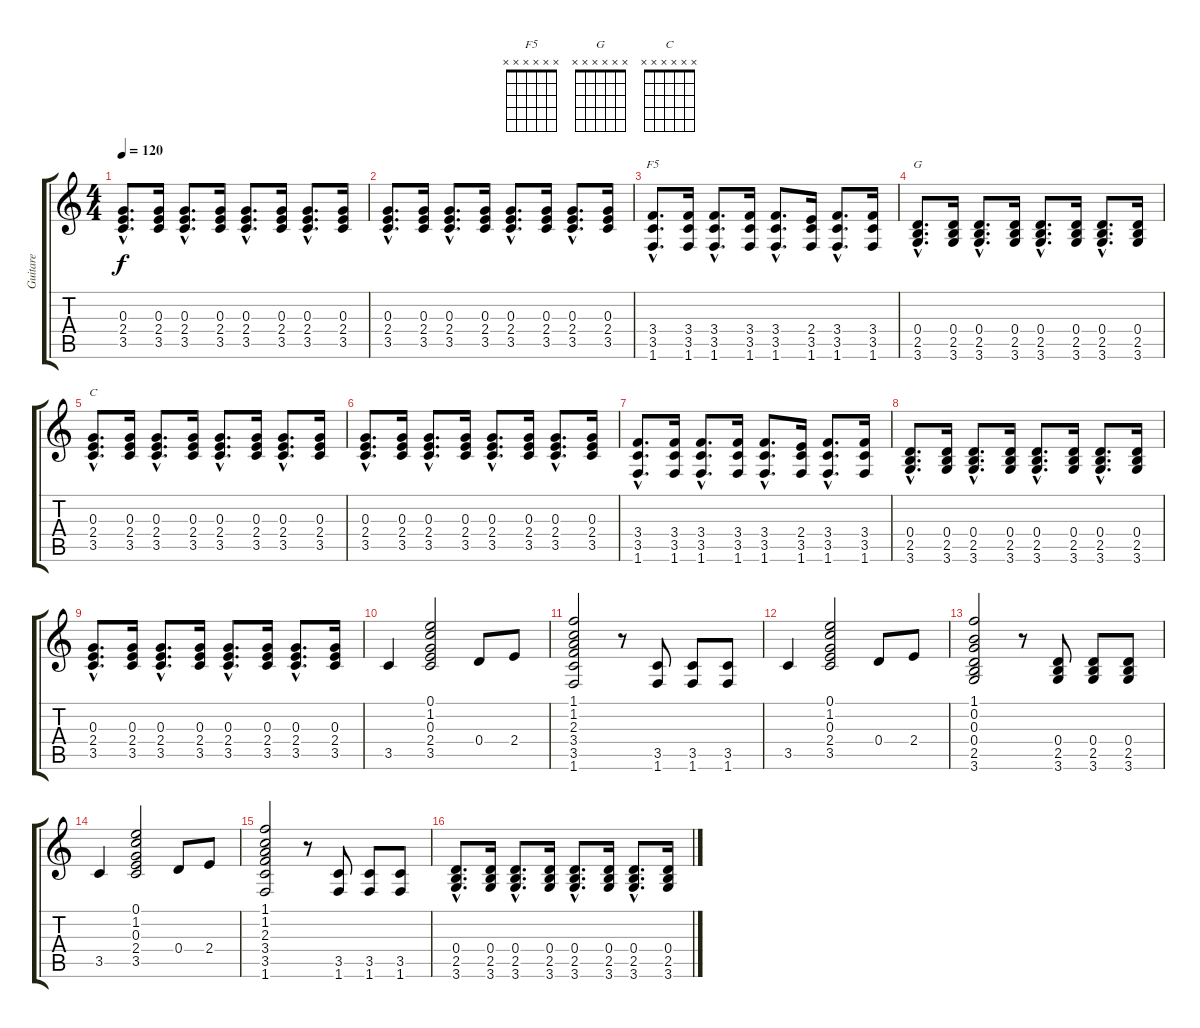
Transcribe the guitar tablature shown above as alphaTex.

\track ("Guitare" "Guitare") {instrument electricguitarclean}
\staff {score tabs}
\tuning (E4 B3 G3 D3 A2 E2) {hide}
\chord ("F5" x x x x x x) {firstfret 0}
\chord ("G" x x x x x x) {firstfret 0}
\chord ("C" x x x x x x) {firstfret 0}
\ts (4 4)
\tempo 120
\clef g2
\ks c
(0.3{hac} 2.4{hac} 3.5{hac}).8{d dy f} (0.3 2.4 3.5).16 (0.3{hac} 2.4{hac} 3.5{hac}).8{d} (0.3 2.4 3.5).16 (0.3{hac} 2.4{hac} 3.5{hac}).8{d} (0.3 2.4 3.5).16 (0.3{hac} 2.4{hac} 3.5{hac}).8{d} (0.3 2.4 3.5).16 |
(0.3{hac} 2.4{hac} 3.5{hac}).8{d} (0.3 2.4 3.5).16 (0.3{hac} 2.4{hac} 3.5{hac}).8{d} (0.3 2.4 3.5).16 (0.3{hac} 2.4{hac} 3.5{hac}).8{d} (0.3 2.4 3.5).16 (0.3{hac} 2.4{hac} 3.5{hac}).8{d} (0.3 2.4 3.5).16 |
(3.4{hac} 3.5{hac} 1.6{hac}).8{d ch "F5"} (3.4 3.5 1.6).16 (3.4{hac} 3.5{hac} 1.6{hac}).8{d} (3.4 3.5 1.6).16 (3.4{hac} 3.5{hac} 1.6{hac}).8{d} (2.4 3.5 1.6).16 (3.4{hac} 3.5{hac} 1.6{hac}).8{d} (3.4 3.5 1.6).16 |
(0.4{hac} 2.5{hac} 3.6{hac}).8{d ch "G"} (0.4 2.5 3.6).16 (0.4{hac} 2.5{hac} 3.6{hac}).8{d} (0.4 2.5 3.6).16 (0.4{hac} 2.5{hac} 3.6{hac}).8{d} (0.4 2.5 3.6).16 (0.4{hac} 2.5{hac} 3.6{hac}).8{d} (0.4 2.5 3.6).16 |
(0.3{hac} 2.4{hac} 3.5{hac}).8{d ch "C"} (0.3 2.4 3.5).16 (0.3{hac} 2.4{hac} 3.5{hac}).8{d} (0.3 2.4 3.5).16 (0.3{hac} 2.4{hac} 3.5{hac}).8{d} (0.3 2.4 3.5).16 (0.3{hac} 2.4{hac} 3.5{hac}).8{d} (0.3 2.4 3.5).16 |
(0.3{hac} 2.4{hac} 3.5{hac}).8{d} (0.3 2.4 3.5).16 (0.3{hac} 2.4{hac} 3.5{hac}).8{d} (0.3 2.4 3.5).16 (0.3{hac} 2.4{hac} 3.5{hac}).8{d} (0.3 2.4 3.5).16 (0.3{hac} 2.4{hac} 3.5{hac}).8{d} (0.3 2.4 3.5).16 |
(3.4{hac} 3.5{hac} 1.6{hac}).8{d} (3.4 3.5 1.6).16 (3.4{hac} 3.5{hac} 1.6{hac}).8{d} (3.4 3.5 1.6).16 (3.4{hac} 3.5{hac} 1.6{hac}).8{d} (2.4 3.5 1.6).16 (3.4{hac} 3.5{hac} 1.6{hac}).8{d} (3.4 3.5 1.6).16 |
(0.4{hac} 2.5{hac} 3.6{hac}).8{d} (0.4 2.5 3.6).16 (0.4{hac} 2.5{hac} 3.6{hac}).8{d} (0.4 2.5 3.6).16 (0.4{hac} 2.5{hac} 3.6{hac}).8{d} (0.4 2.5 3.6).16 (0.4{hac} 2.5{hac} 3.6{hac}).8{d} (0.4 2.5 3.6).16 |
(0.3{hac} 2.4{hac} 3.5{hac}).8{d} (0.3 2.4 3.5).16 (0.3{hac} 2.4{hac} 3.5{hac}).8{d} (0.3 2.4 3.5).16 (0.3{hac} 2.4{hac} 3.5{hac}).8{d} (0.3 2.4 3.5).16 (0.3{hac} 2.4{hac} 3.5{hac}).8{d} (0.3 2.4 3.5).16 |
3.5.4 (0.1 1.2 0.3 2.4 3.5).2 0.4.8 2.4.8 |
(1.1 1.2 2.3 3.4 3.5 1.6).2 r.8 (3.5 1.6).8 (3.5 1.6).8 (3.5 1.6).8 |
3.5.4 (0.1 1.2 0.3 2.4 3.5).2 0.4.8 2.4.8 |
(1.1 0.2 0.3 0.4 2.5 3.6).2 r.8 (0.4 2.5 3.6).8 (0.4 2.5 3.6).8 (0.4 2.5 3.6).8 |
3.5.4 (0.1 1.2 0.3 2.4 3.5).2 0.4.8 2.4.8 |
(1.1 1.2 2.3 3.4 3.5 1.6).2 r.8 (3.5 1.6).8 (3.5 1.6).8 (3.5 1.6).8 |
(0.4{hac} 2.5{hac} 3.6{hac}).8{d} (0.4 2.5 3.6).16 (0.4{hac} 2.5{hac} 3.6{hac}).8{d} (0.4 2.5 3.6).16 (0.4{hac} 2.5{hac} 3.6{hac}).8{d} (0.4 2.5 3.6).16 (0.4{hac} 2.5{hac} 3.6{hac}).8{d} (0.4 2.5 3.6).16
